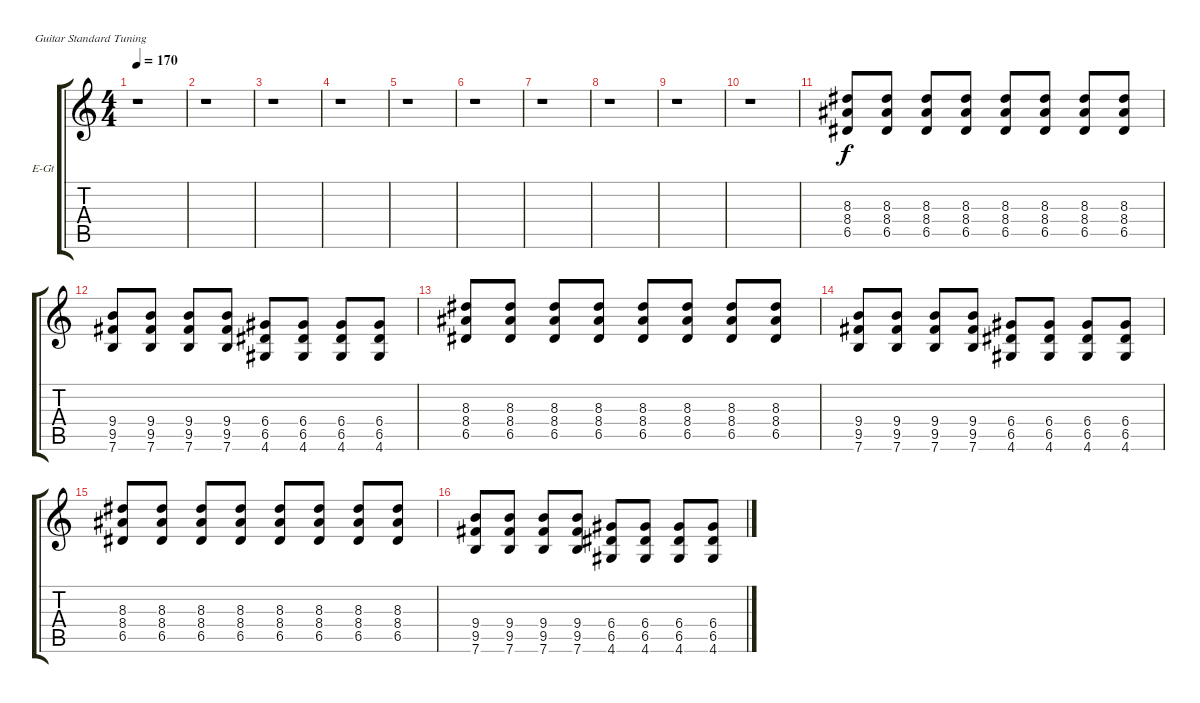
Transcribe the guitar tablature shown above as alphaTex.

\defaultSystemsLayout 4
\bracketExtendMode groupsimilarinstruments
\firstSystemTrackNameOrientation horizontal
\otherSystemsTrackNameOrientation horizontal
\track ("Первая гитара (Distortion)" "E-Gt") {instrument overdrivenguitar}
\staff {score tabs}
\tuning (E4 B3 G3 D3 A2 E2)
\ts (4 4)
\tempo 170
\clef g2
\scale
0.333333
\ks c
r.1{dy f} |
\scale
0.333333 r.1 |
\scale
0.333333 r.1 |
\scale
0.333333 r.1 |
\scale
0.333333 r.1 |
\scale
0.333333 r.1 |
\scale
0.333333 r.1 |
\scale
0.333333 r.1 |
\scale
0.333333 r.1 |
\scale
0.333333 r.1 |
\scale
0.333333 (8.3 8.4 6.5).8 (8.3 8.4 6.5).8 (8.3 8.4 6.5).8 (8.3 8.4 6.5).8 (8.3 8.4 6.5).8 (8.3 8.4 6.5).8 (8.3 8.4 6.5).8 (8.3 8.4 6.5).8 |
\scale
0.333333 (9.4 9.5 7.6).8 (9.4 9.5 7.6).8 (9.4 9.5 7.6).8 (9.4 9.5 7.6).8 (6.4 6.5 4.6).8 (6.4 6.5 4.6).8 (6.4 6.5 4.6).8 (6.4 6.5 4.6).8 |
\scale
0.333333 (8.3 8.4 6.5).8 (8.3 8.4 6.5).8 (8.3 8.4 6.5).8 (8.3 8.4 6.5).8 (8.3 8.4 6.5).8 (8.3 8.4 6.5).8 (8.3 8.4 6.5).8 (8.3 8.4 6.5).8 |
\scale
0.333333 (9.4 9.5 7.6).8 (9.4 9.5 7.6).8 (9.4 9.5 7.6).8 (9.4 9.5 7.6).8 (6.4 6.5 4.6).8 (6.4 6.5 4.6).8 (6.4 6.5 4.6).8 (6.4 6.5 4.6).8 |
\scale
0.333333 (8.3 8.4 6.5).8 (8.3 8.4 6.5).8 (8.3 8.4 6.5).8 (8.3 8.4 6.5).8 (8.3 8.4 6.5).8 (8.3 8.4 6.5).8 (8.3 8.4 6.5).8 (8.3 8.4 6.5).8 |
\scale
0.333333 (9.4 9.5 7.6).8 (9.4 9.5 7.6).8 (9.4 9.5 7.6).8 (9.4 9.5 7.6).8 (6.4 6.5 4.6).8 (6.4 6.5 4.6).8 (6.4 6.5 4.6).8 (6.4 6.5 4.6).8
